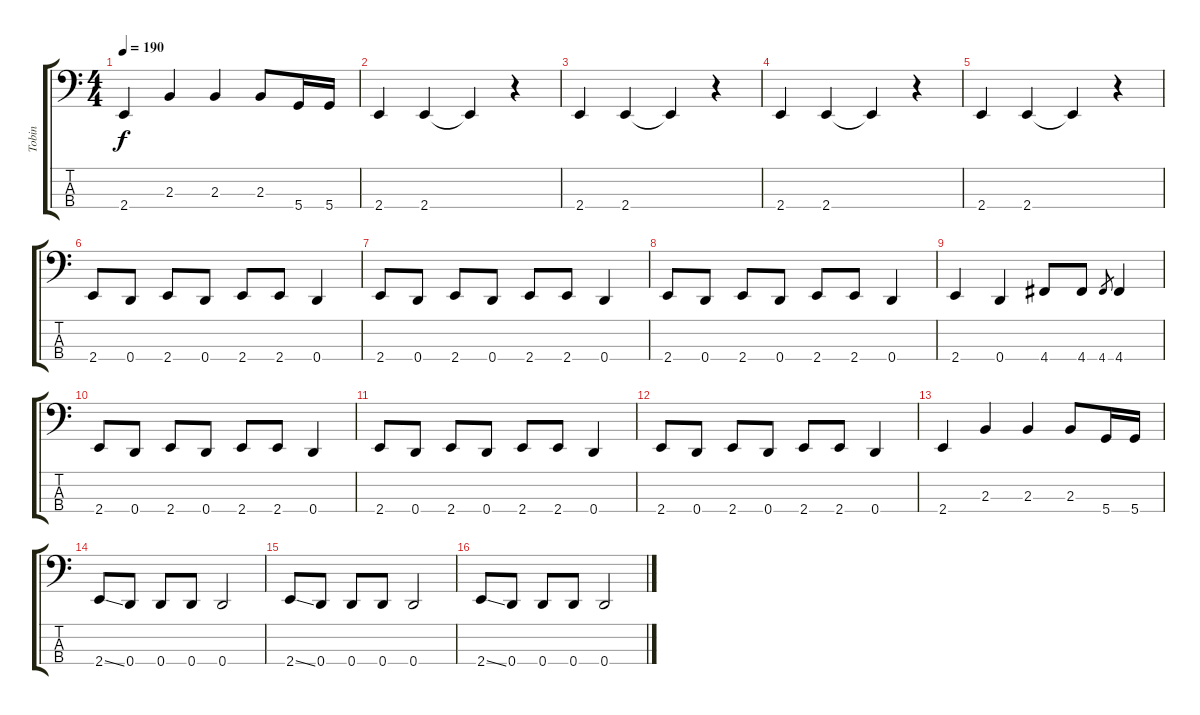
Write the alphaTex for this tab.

\track ("Tobin" "Tobin") {instrument electricbassfinger}
\staff {score tabs}
\tuning (G2 D2 A1 D1) {hide}
\ts (4 4)
\tempo 190
\clef f4
\ks c
2.4.4{dy f} 2.3.4 2.3.4 2.3.8 5.4.16 5.4.16 |
2.4.4 2.4.4 2.4{t}.4 r.4 |
2.4.4 2.4.4 2.4{t}.4 r.4 |
2.4.4 2.4.4 2.4{t}.4 r.4 |
2.4.4 2.4.4 2.4{t}.4 r.4 |
2.4.8 0.4.8 2.4.8 0.4.8 2.4.8 2.4.8 0.4.4 |
2.4.8 0.4.8 2.4.8 0.4.8 2.4.8 2.4.8 0.4.4 |
2.4.8 0.4.8 2.4.8 0.4.8 2.4.8 2.4.8 0.4.4 |
2.4.4 0.4.4 4.4.8 4.4.8 4.4.8{gr} 4.4.4 |
2.4.8 0.4.8 2.4.8 0.4.8 2.4.8 2.4.8 0.4.4 |
2.4.8 0.4.8 2.4.8 0.4.8 2.4.8 2.4.8 0.4.4 |
2.4.8 0.4.8 2.4.8 0.4.8 2.4.8 2.4.8 0.4.4 |
2.4.4 2.3.4 2.3.4 2.3.8 5.4.16 5.4.16 |
2.4{ss}.8 0.4.8 0.4.8 0.4.8 0.4.2 |
2.4{ss}.8 0.4.8 0.4.8 0.4.8 0.4.2 |
2.4{ss}.8 0.4.8 0.4.8 0.4.8 0.4.2
